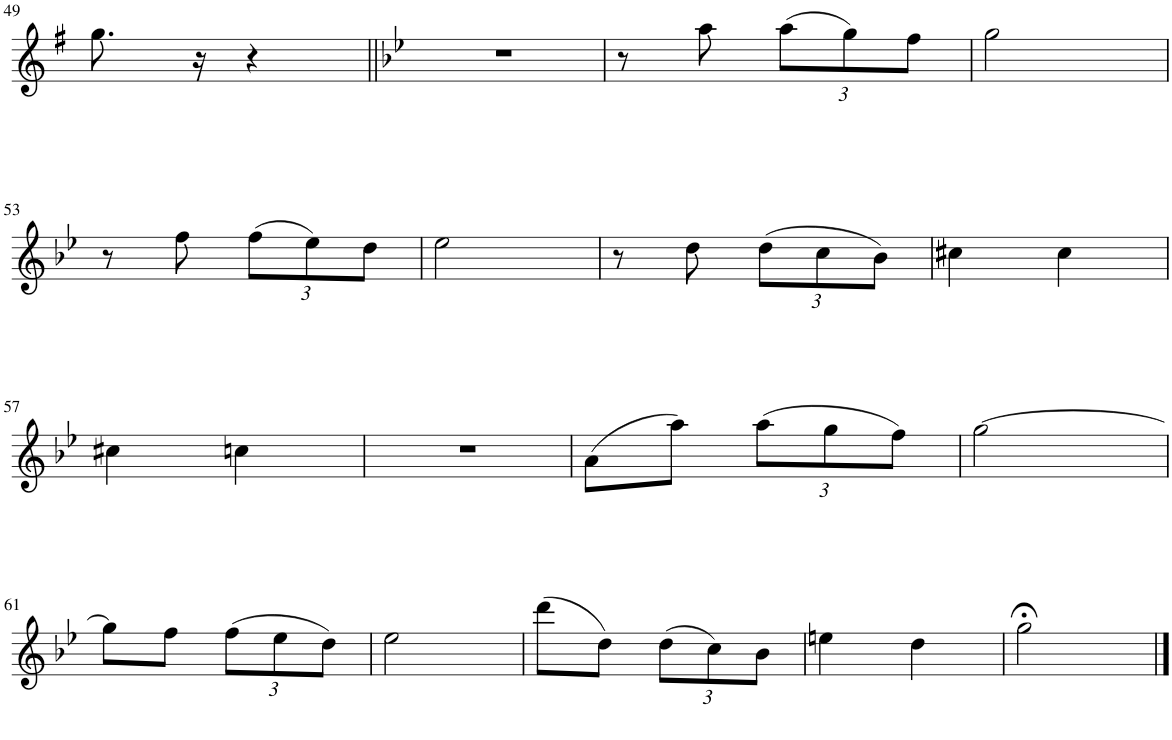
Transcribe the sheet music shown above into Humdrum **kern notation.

**kern
*part1
*staff1
*I"Violin
*I'Vln.
!!LO:PB:g=z
*clefG2
*k[f#]
*M2/4
=49
8.gg\
16r
4r
=50||
*k[b-e-]
2r
=51
8r
8aa\
*Xbrackettup
(12aa\L
12gg\)
12ff\J
=52
2gg\
!!LO:LB:g=z
=53
8r
8ff\
(12ff\L
12ee-\)
12dd\J
=54
2ee-\
=55
8r
8dd\
(12dd\L
12cc\
12b-\J)
=56
4cc#X\
4cc#\
!!LO:LB:g=z
=57
4cc#X\
4ccn\
=58
2r
=59
(8a\L
8aa\J)
(12aa\L
12gg\
12ff\J)
=60
[2gg\
!!LO:LB:g=z
=61
8gg\L]
8ff\J
(12ff\L
12ee-\
12dd\J)
=62
2ee-\
=63
(8ddd\L
8dd\J)
(12dd\L
12cc\)
12b-\J
=64
4een\
4dd\
=65
2gg;<\
==
*-
